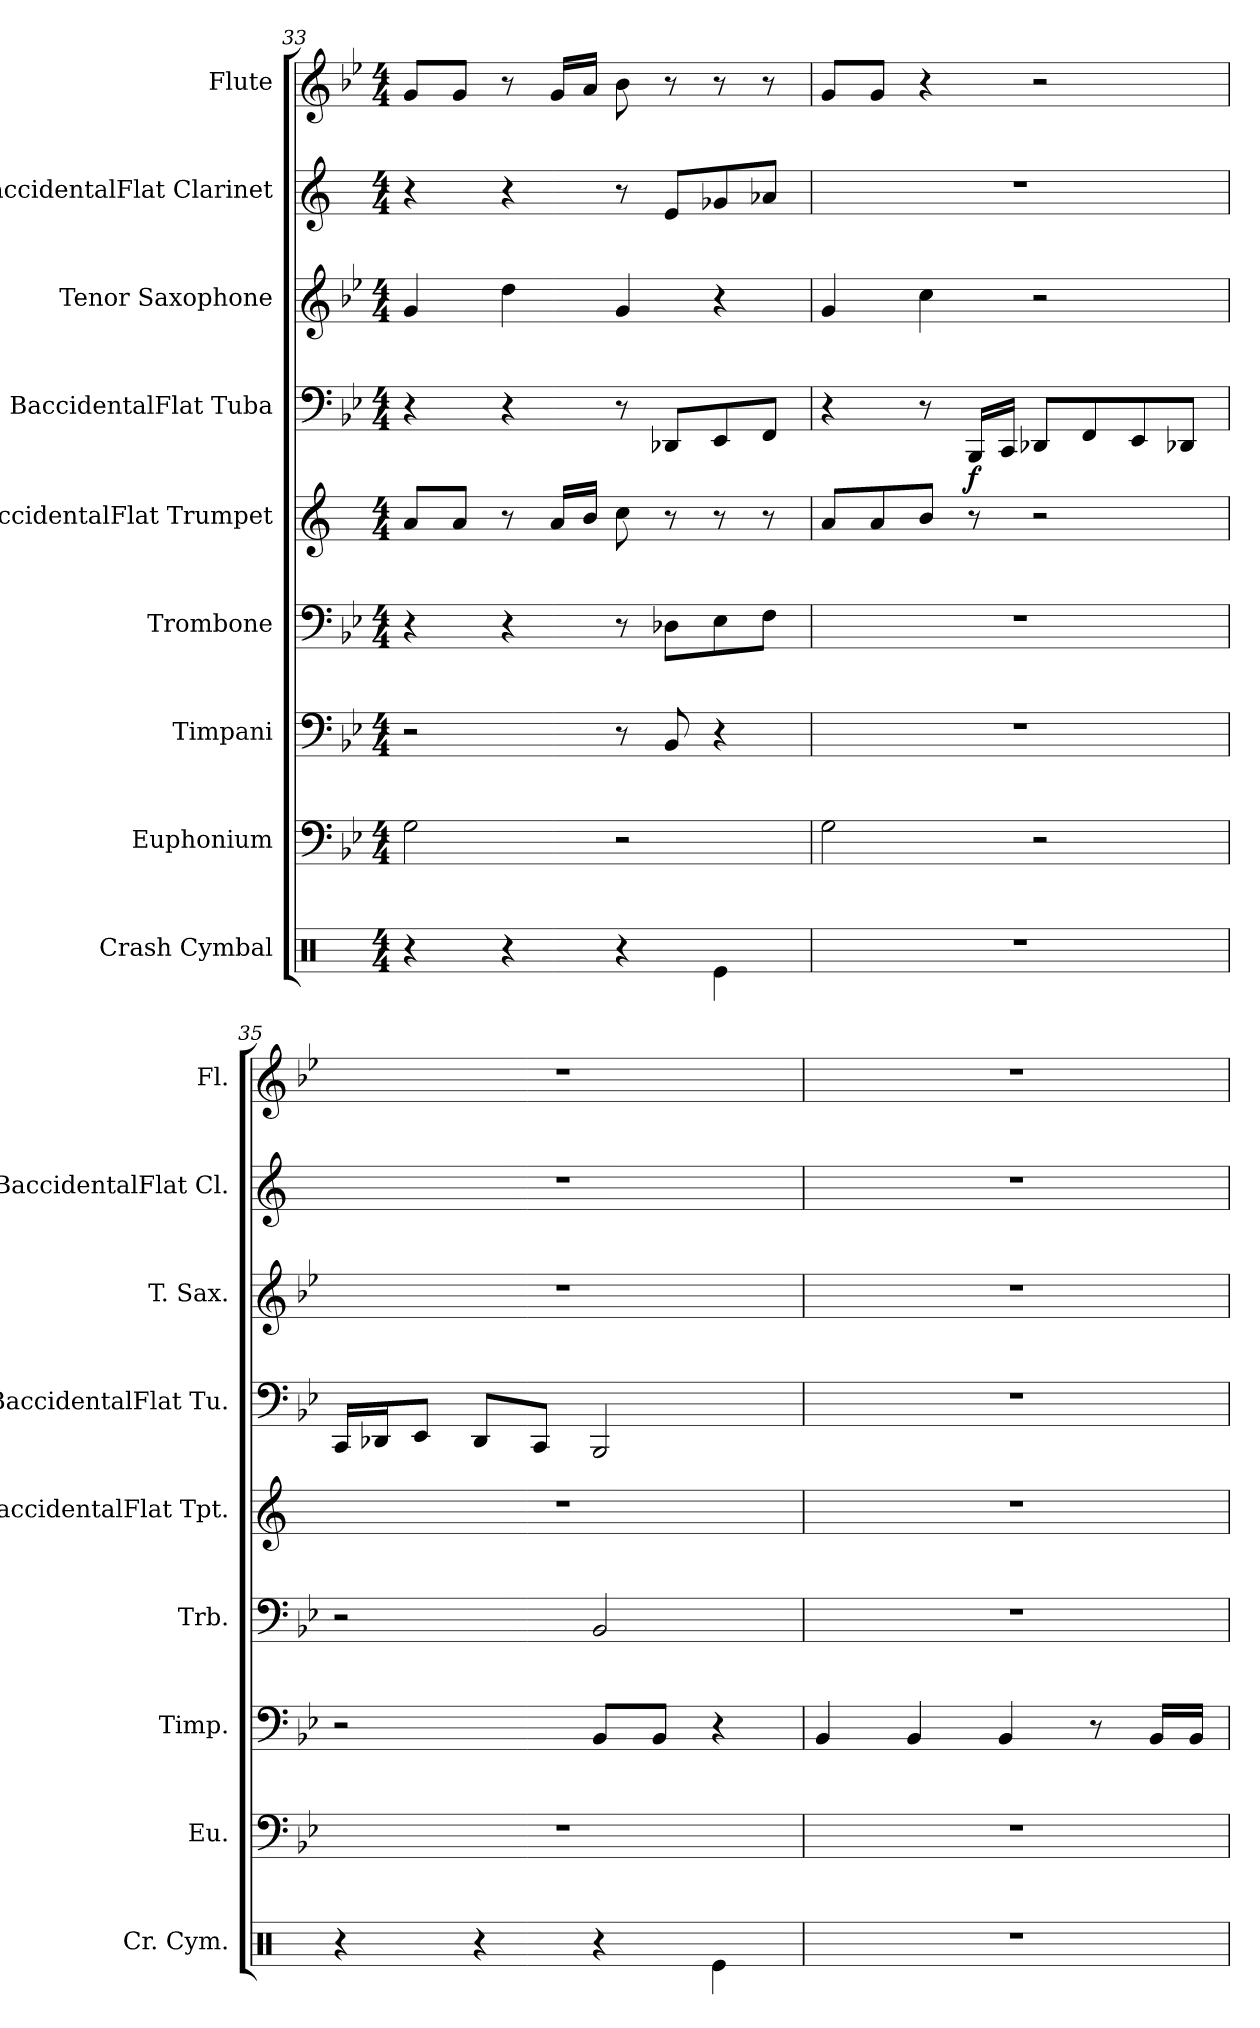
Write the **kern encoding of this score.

**kern	**kern	**kern	**kern	**kern	**kern	**dynam	**kern	**kern	**kern
*part9	*part8	*part7	*part6	*part5	*part4	*part4	*part3	*part2	*part1
*staff9	*staff8	*staff7	*staff6	*staff5	*staff4	*staff4	*staff3	*staff2	*staff1
*I"Crash Cymbal	*I"Euphonium	*I"Timpani	*I"Trombone	*I"BaccidentalFlat Trumpet	*I"BaccidentalFlat Tuba	*	*I"Tenor Saxophone	*I"BaccidentalFlat Clarinet	*I"Flute
*I'Cr. Cym.	*I'Eu.	*I'Timp.	*I'Trb.	*I'BaccidentalFlat Tpt.	*I'BaccidentalFlat Tu.	*	*I'T. Sax.	*I'BaccidentalFlat Cl.	*I'Fl.
*clefX	*clefF4	*clefF4	*clefF4	*clefG2	*clefF4	*	*clefG2	*clefG2	*clefG2
*	*	*	*	*ITrd1c2	*	*	*ITrd8c14	*ITrd1c2	*
*k[]	*k[b-e-]	*k[b-e-]	*k[b-e-]	*k[b-e-]	*k[b-e-]	*	*k[b-e-]	*k[b-e-]	*k[b-e-]
*M4/4	*M4/4	*M4/4	*M4/4	*M4/4	*M4/4	*	*M4/4	*M4/4	*M4/4
=33	=33	=33	=33	=33	=33	=33	=33	=33	=33
4r	2G\	2r	4r	8g/L	4r	.	4G/	4r	8g/L
.	.	.	.	8g/J	.	.	.	.	8g/J
4r	.	.	4r	8r	4r	.	4d\	4r	8r
.	.	.	.	16g/LL	.	.	.	.	16g/LL
.	.	.	.	16a/JJ	.	.	.	.	16a/JJ
4r	2r	8r	8r	8b-\	8r	.	4G/	8r	8b-\
.	.	8BB-/	8D-X\L	8r	8DD-X/L	.	.	8d/L	8r
4Re\	.	4r	8E-\	8r	8EE-/	.	4r	8f-X/	8r
.	.	.	8F\J	8r	8FF/J	.	.	8g-X/J	8r
=34	=34	=34	=34	=34	=34	=34	=34	=34	=34
1r	2G\	1r	1r	8g/L	4r	.	4G/	1r	8g/L
.	.	.	.	8g/	.	.	.	.	8g/J
.	.	.	.	8a/J	8r	.	4c\	.	4r
!	!	!	!	!	!	!LO:DY:b	!	!	!
.	.	.	.	8r	16BBB-/LL	f	.	.	.
.	.	.	.	.	16CC/JJ	.	.	.	.
.	2r	.	.	2r	8DD-X/L	.	2r	.	2r
.	.	.	.	.	8FF/	.	.	.	.
.	.	.	.	.	8EE-/	.	.	.	.
.	.	.	.	.	8DD-X/J	.	.	.	.
!!LO:PB:g=z
=35	=35	=35	=35	=35	=35	=35	=35	=35	=35
4r	1r	2r	2r	1r	16CC/LL	.	1r	1r	1r
.	.	.	.	.	16DD-X/J	.	.	.	.
.	.	.	.	.	8EE-/J	.	.	.	.
4r	.	.	.	.	8DD-/L	.	.	.	.
.	.	.	.	.	8CC/J	.	.	.	.
4r	.	8BB-/L	2BB-/	.	2BBB-/	.	.	.	.
.	.	8BB-/J	.	.	.	.	.	.	.
4Re\	.	4r	.	.	.	.	.	.	.
=36	=36	=36	=36	=36	=36	=36	=36	=36	=36
1r	1r	4BB-/	1r	1r	1r	.	1r	1r	1r
.	.	4BB-/	.	.	.	.	.	.	.
.	.	4BB-/	.	.	.	.	.	.	.
.	.	8r	.	.	.	.	.	.	.
.	.	16BB-/LL	.	.	.	.	.	.	.
.	.	16BB-/JJ	.	.	.	.	.	.	.
=	=	=	=	=	=	=	=	=	=
*-	*-	*-	*-	*-	*-	*-	*-	*-	*-
